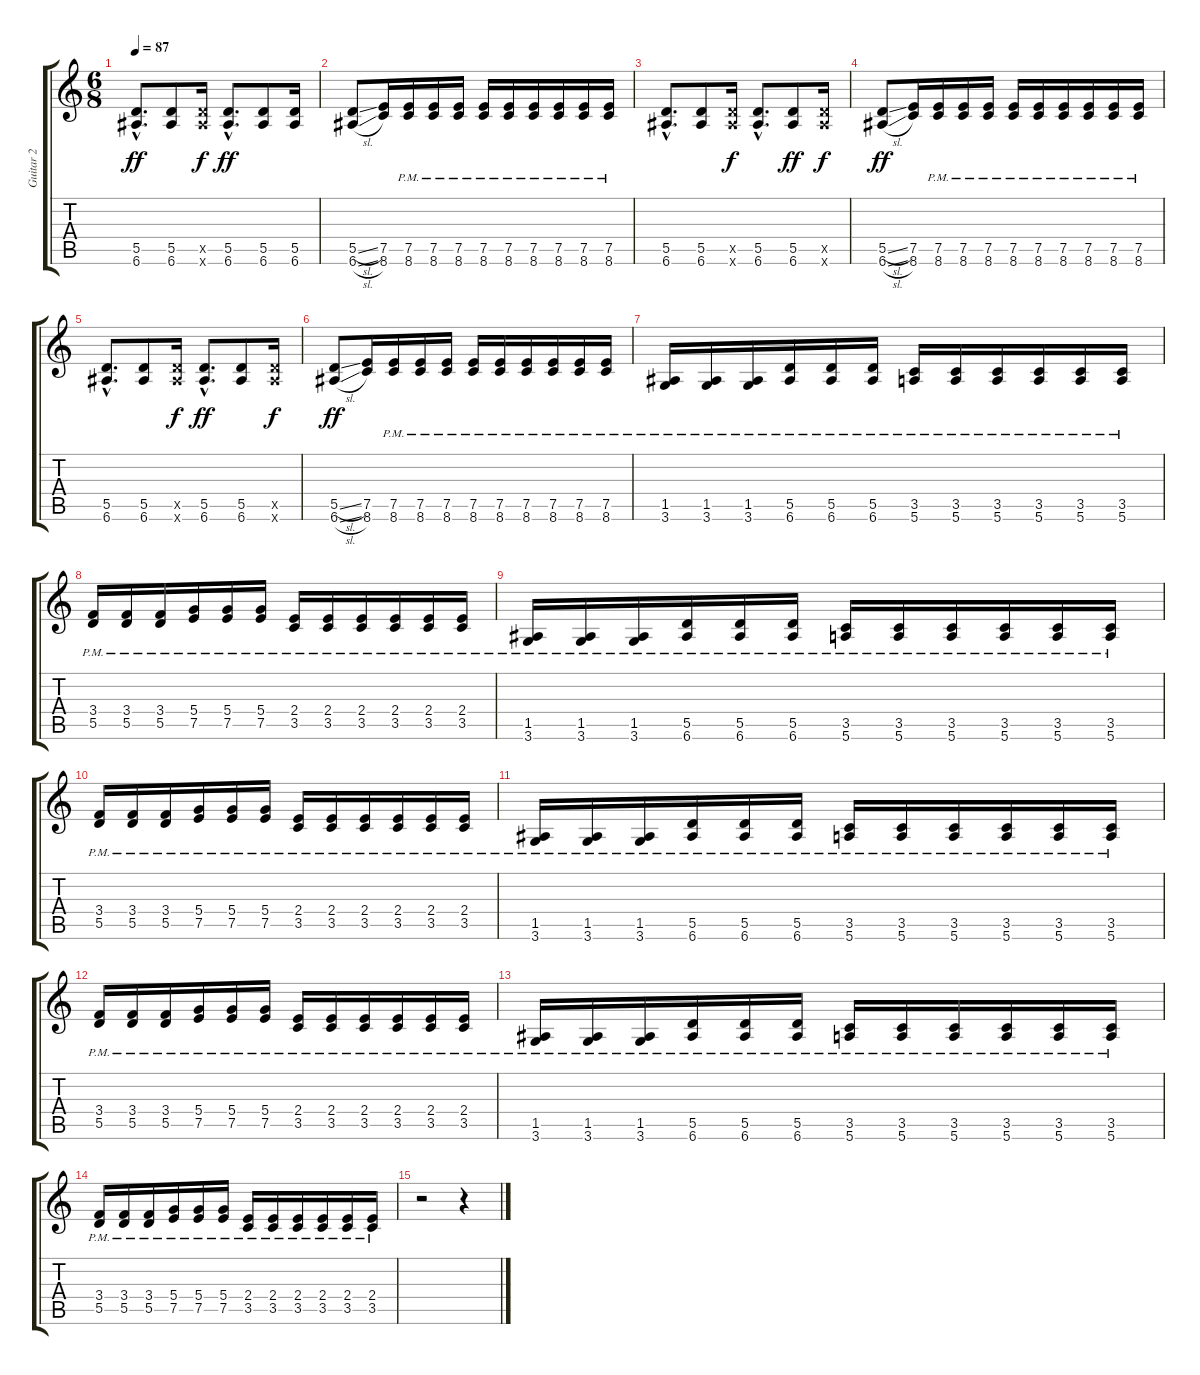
\track ("Guitar 2" "Guitar 2") {instrument distortionguitar}
\staff {score tabs}
\tuning (E4 B3 G3 D3 A2 E2) {hide}
\ts (6 8)
\tempo 87
\clef g2
\ks c
(5.5{hac} 6.6{hac}).8{d dy ff} (5.5 6.6).8 (5.5{x} 6.6{x}).16{dy f} (5.5{hac} 6.6{hac}).8{d dy ff} (5.5 6.6).8 (5.5 6.6).16 |
(5.5{sl} 6.6{sl}).8 (7.5 8.6).16 (7.5{pm} 8.6).16 (7.5{pm} 8.6).16 (7.5{pm} 8.6).16 (7.5{pm} 8.6).16 (7.5{pm} 8.6).16 (7.5{pm} 8.6).16 (7.5{pm} 8.6).16 (7.5{pm} 8.6).16 (7.5{pm} 8.6).16 |
(5.5{hac} 6.6{hac}).8{d} (5.5 6.6).8 (5.5{x} 6.6{x}).16{dy f} (5.5{hac} 6.6{hac}).8{d} (5.5 6.6).8{dy ff} (5.5{x} 6.6{x}).16{dy f} |
(5.5{sl} 6.6{sl}).8{dy ff} (7.5 8.6).16 (7.5{pm} 8.6).16 (7.5{pm} 8.6).16 (7.5{pm} 8.6).16 (7.5{pm} 8.6).16 (7.5{pm} 8.6).16 (7.5{pm} 8.6).16 (7.5{pm} 8.6).16 (7.5{pm} 8.6).16 (7.5{pm} 8.6).16 |
(5.5{hac} 6.6{hac}).8{d} (5.5 6.6).8 (5.5{x} 6.6{x}).16{dy f} (5.5{hac} 6.6{hac}).8{d dy ff} (5.5 6.6).8 (5.5{x} 6.6{x}).16{dy f} |
(5.5{sl} 6.6{sl}).8{dy ff} (7.5 8.6).16 (7.5{pm} 8.6).16 (7.5{pm} 8.6).16 (7.5{pm} 8.6).16 (7.5{pm} 8.6).16 (7.5{pm} 8.6).16 (7.5{pm} 8.6).16 (7.5{pm} 8.6).16 (7.5{pm} 8.6).16 (7.5{pm} 8.6).16 |
(1.5{pm} 3.6).16 (1.5{pm} 3.6).16 (1.5{pm} 3.6).16 (5.5{pm} 6.6).16 (5.5{pm} 6.6).16 (5.5{pm} 6.6).16 (3.5{pm} 5.6).16 (3.5{pm} 5.6).16 (3.5{pm} 5.6).16 (3.5{pm} 5.6).16 (3.5{pm} 5.6).16 (3.5{pm} 5.6).16 |
(3.4{pm} 5.5).16 (3.4{pm} 5.5).16 (3.4{pm} 5.5).16 (5.4{pm} 7.5).16 (5.4{pm} 7.5).16 (5.4{pm} 7.5).16 (2.4{pm} 3.5).16 (2.4{pm} 3.5).16 (2.4{pm} 3.5).16 (2.4{pm} 3.5).16 (2.4{pm} 3.5).16 (2.4{pm} 3.5).16 |
(1.5{pm} 3.6).16 (1.5{pm} 3.6).16 (1.5{pm} 3.6).16 (5.5{pm} 6.6).16 (5.5{pm} 6.6).16 (5.5{pm} 6.6).16 (3.5{pm} 5.6).16 (3.5{pm} 5.6).16 (3.5{pm} 5.6).16 (3.5{pm} 5.6).16 (3.5{pm} 5.6).16 (3.5{pm} 5.6).16 |
(3.4{pm} 5.5).16 (3.4{pm} 5.5).16 (3.4{pm} 5.5).16 (5.4{pm} 7.5).16 (5.4{pm} 7.5).16 (5.4{pm} 7.5).16 (2.4{pm} 3.5).16 (2.4{pm} 3.5).16 (2.4{pm} 3.5).16 (2.4{pm} 3.5).16 (2.4{pm} 3.5).16 (2.4{pm} 3.5).16 |
(1.5{pm} 3.6).16 (1.5{pm} 3.6).16 (1.5{pm} 3.6).16 (5.5{pm} 6.6).16 (5.5{pm} 6.6).16 (5.5{pm} 6.6).16 (3.5{pm} 5.6).16 (3.5{pm} 5.6).16 (3.5{pm} 5.6).16 (3.5{pm} 5.6).16 (3.5{pm} 5.6).16 (3.5{pm} 5.6).16 |
(3.4{pm} 5.5).16 (3.4{pm} 5.5).16 (3.4{pm} 5.5).16 (5.4{pm} 7.5).16 (5.4{pm} 7.5).16 (5.4{pm} 7.5).16 (2.4{pm} 3.5).16 (2.4{pm} 3.5).16 (2.4{pm} 3.5).16 (2.4{pm} 3.5).16 (2.4{pm} 3.5).16 (2.4{pm} 3.5).16 |
(1.5{pm} 3.6).16 (1.5{pm} 3.6).16 (1.5{pm} 3.6).16 (5.5{pm} 6.6).16 (5.5{pm} 6.6).16 (5.5{pm} 6.6).16 (3.5{pm} 5.6).16 (3.5{pm} 5.6).16 (3.5{pm} 5.6).16 (3.5{pm} 5.6).16 (3.5{pm} 5.6).16 (3.5{pm} 5.6).16 |
(3.4{pm} 5.5).16 (3.4{pm} 5.5).16 (3.4{pm} 5.5).16 (5.4{pm} 7.5).16 (5.4{pm} 7.5).16 (5.4{pm} 7.5).16 (2.4{pm} 3.5).16 (2.4{pm} 3.5).16 (2.4{pm} 3.5).16 (2.4{pm} 3.5).16 (2.4{pm} 3.5).16 (2.4{pm} 3.5).16 |
r.2 r.4
